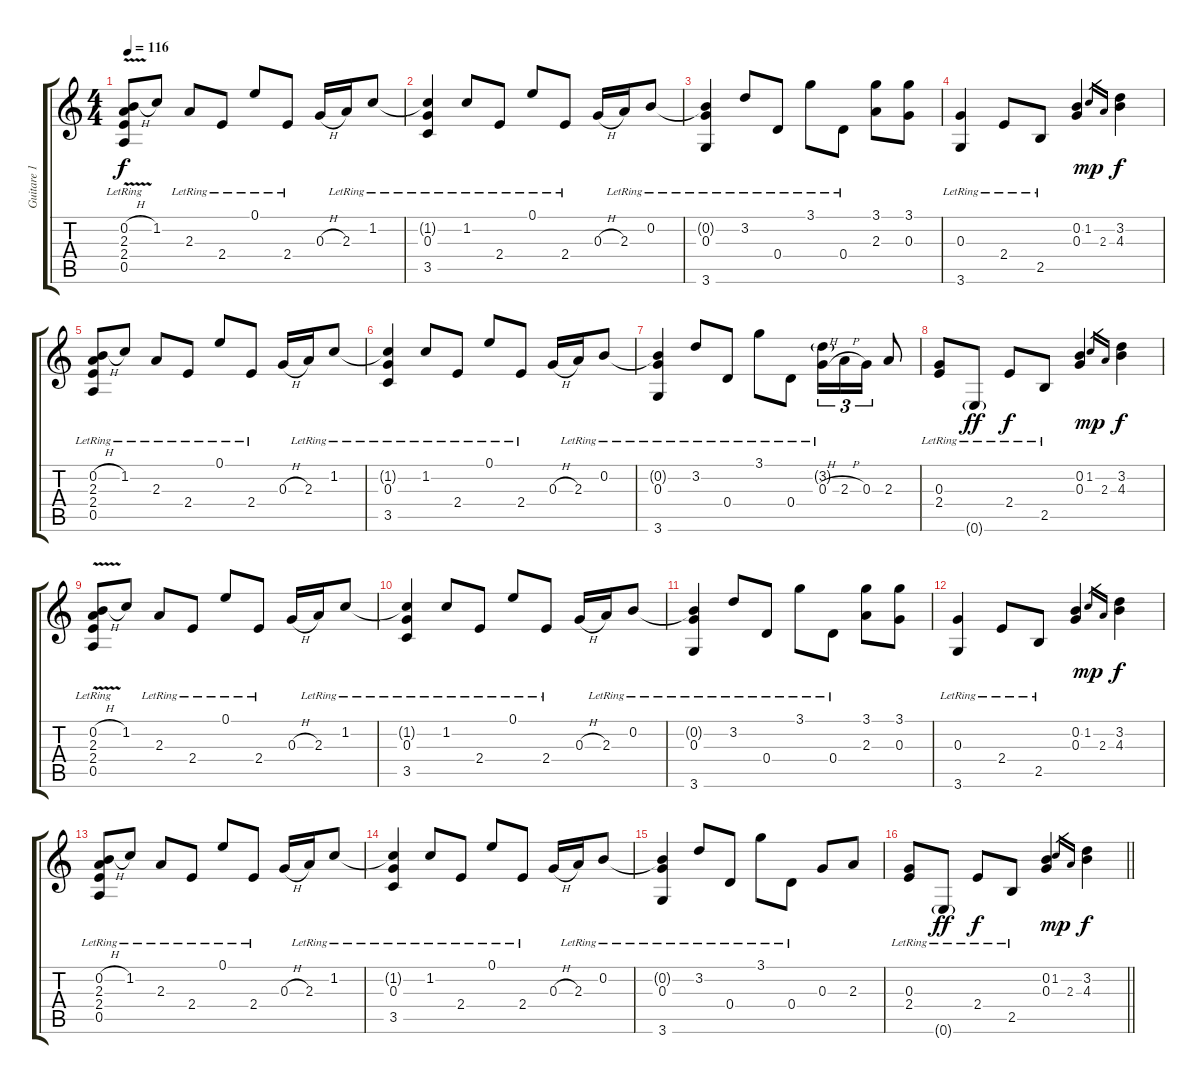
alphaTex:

\track ("Guitare 1 " "Guitare 1 ") {instrument acousticguitarsteel}
\staff {score tabs}
\tuning (E4 B3 G3 D3 A2 E2) {hide}
\ts (4 4)
\tempo 116
\clef g2
\ks c
(0.2{h} 2.3{v lr} 2.4{v lr} 0.5{lr}).8{dy f instrument acousticguitarsteel} 1.2.8 2.3{lr}.8 2.4{lr}.8 0.1{lr}.8 2.4{lr}.8 0.3{h}.16 2.3{lr}.16 1.2{lr}.8 |
(1.2{lr t} 0.3{lr} 3.5{lr}).4 1.2{lr}.8 2.4{lr}.8 0.1{lr}.8 2.4{lr}.8 0.3{h}.16 2.3{lr}.16 0.2{lr}.8 |
(0.2{lr t} 0.3{lr} 3.6{lr}).4 3.2{lr}.8 0.4{lr}.8 3.1{lr}.8 0.4{lr}.8 (3.1 2.3).8 (3.1 0.3).8 |
(0.3{lr} 3.6{lr}).4 2.4{lr}.8 2.5{lr}.8 (0.2 0.3).4 1.2.16{gr dy mp} 2.3.16{gr} (3.2 4.3).4{dy f} |
(0.2{h} 2.3{lr} 2.4{lr} 0.5{lr}).8 1.2{lr}.8 2.3{lr}.8 2.4{lr}.8 0.1{lr}.8 2.4{lr}.8 0.3{h}.16 2.3{lr}.16 1.2{lr}.8 |
(1.2{lr t} 0.3{lr} 3.5{lr}).4 1.2{lr}.8 2.4{lr}.8 0.1{lr}.8 2.4{lr}.8 0.3{h}.16 2.3{lr}.16 0.2{lr}.8 |
(0.2{lr t} 0.3{lr} 3.6{lr}).4 3.2{lr}.8 0.4{lr}.8 3.1{lr}.8 0.4{lr}.8 (3.2{g lr} 0.3{h}).16{tu (3 2)} 2.3{h}.16{tu (3 2)} 0.3.16{tu (3 2)} 2.3.8 |
(0.3{lr} 2.4{lr}).8 0.6{g lr}.8{dy ff} 2.4{lr}.8{dy f} 2.5{lr}.8 (0.2 0.3).4 1.2.16{gr dy mp} 2.3.16{gr} (3.2 4.3).4{dy f} |
(0.2{h} 2.3{v lr} 2.4{v lr} 0.5{lr}).8 1.2.8 2.3{lr}.8 2.4{lr}.8 0.1{lr}.8 2.4{lr}.8 0.3{h}.16 2.3{lr}.16 1.2{lr}.8 |
(1.2{lr t} 0.3{lr} 3.5{lr}).4 1.2{lr}.8 2.4{lr}.8 0.1{lr}.8 2.4{lr}.8 0.3{h}.16 2.3{lr}.16 0.2{lr}.8 |
(0.2{lr t} 0.3{lr} 3.6{lr}).4 3.2{lr}.8 0.4{lr}.8 3.1{lr}.8 0.4{lr}.8 (3.1 2.3).8 (3.1 0.3).8 |
(0.3{lr} 3.6{lr}).4 2.4{lr}.8 2.5{lr}.8 (0.2 0.3).4 1.2.16{gr dy mp} 2.3.16{gr} (3.2 4.3).4{dy f} |
(0.2{h} 2.3{lr} 2.4{lr} 0.5{lr}).8 1.2{lr}.8 2.3{lr}.8 2.4{lr}.8 0.1{lr}.8 2.4{lr}.8 0.3{h}.16 2.3{lr}.16 1.2{lr}.8 |
(1.2{lr t} 0.3{lr} 3.5{lr}).4 1.2{lr}.8 2.4{lr}.8 0.1{lr}.8 2.4{lr}.8 0.3{h}.16 2.3{lr}.16 0.2{lr}.8 |
(0.2{lr t} 0.3{lr} 3.6{lr}).4 3.2{lr}.8 0.4{lr}.8 3.1{lr}.8 0.4{lr}.8 0.3.8 2.3.8 |
\barLineRight lightlight
(0.3{lr} 2.4{lr}).8 0.6{g lr}.8{dy ff} 2.4{lr}.8{dy f} 2.5{lr}.8 (0.2 0.3).4 1.2.16{gr dy mp} 2.3.16{gr} (3.2 4.3).4{dy f}
